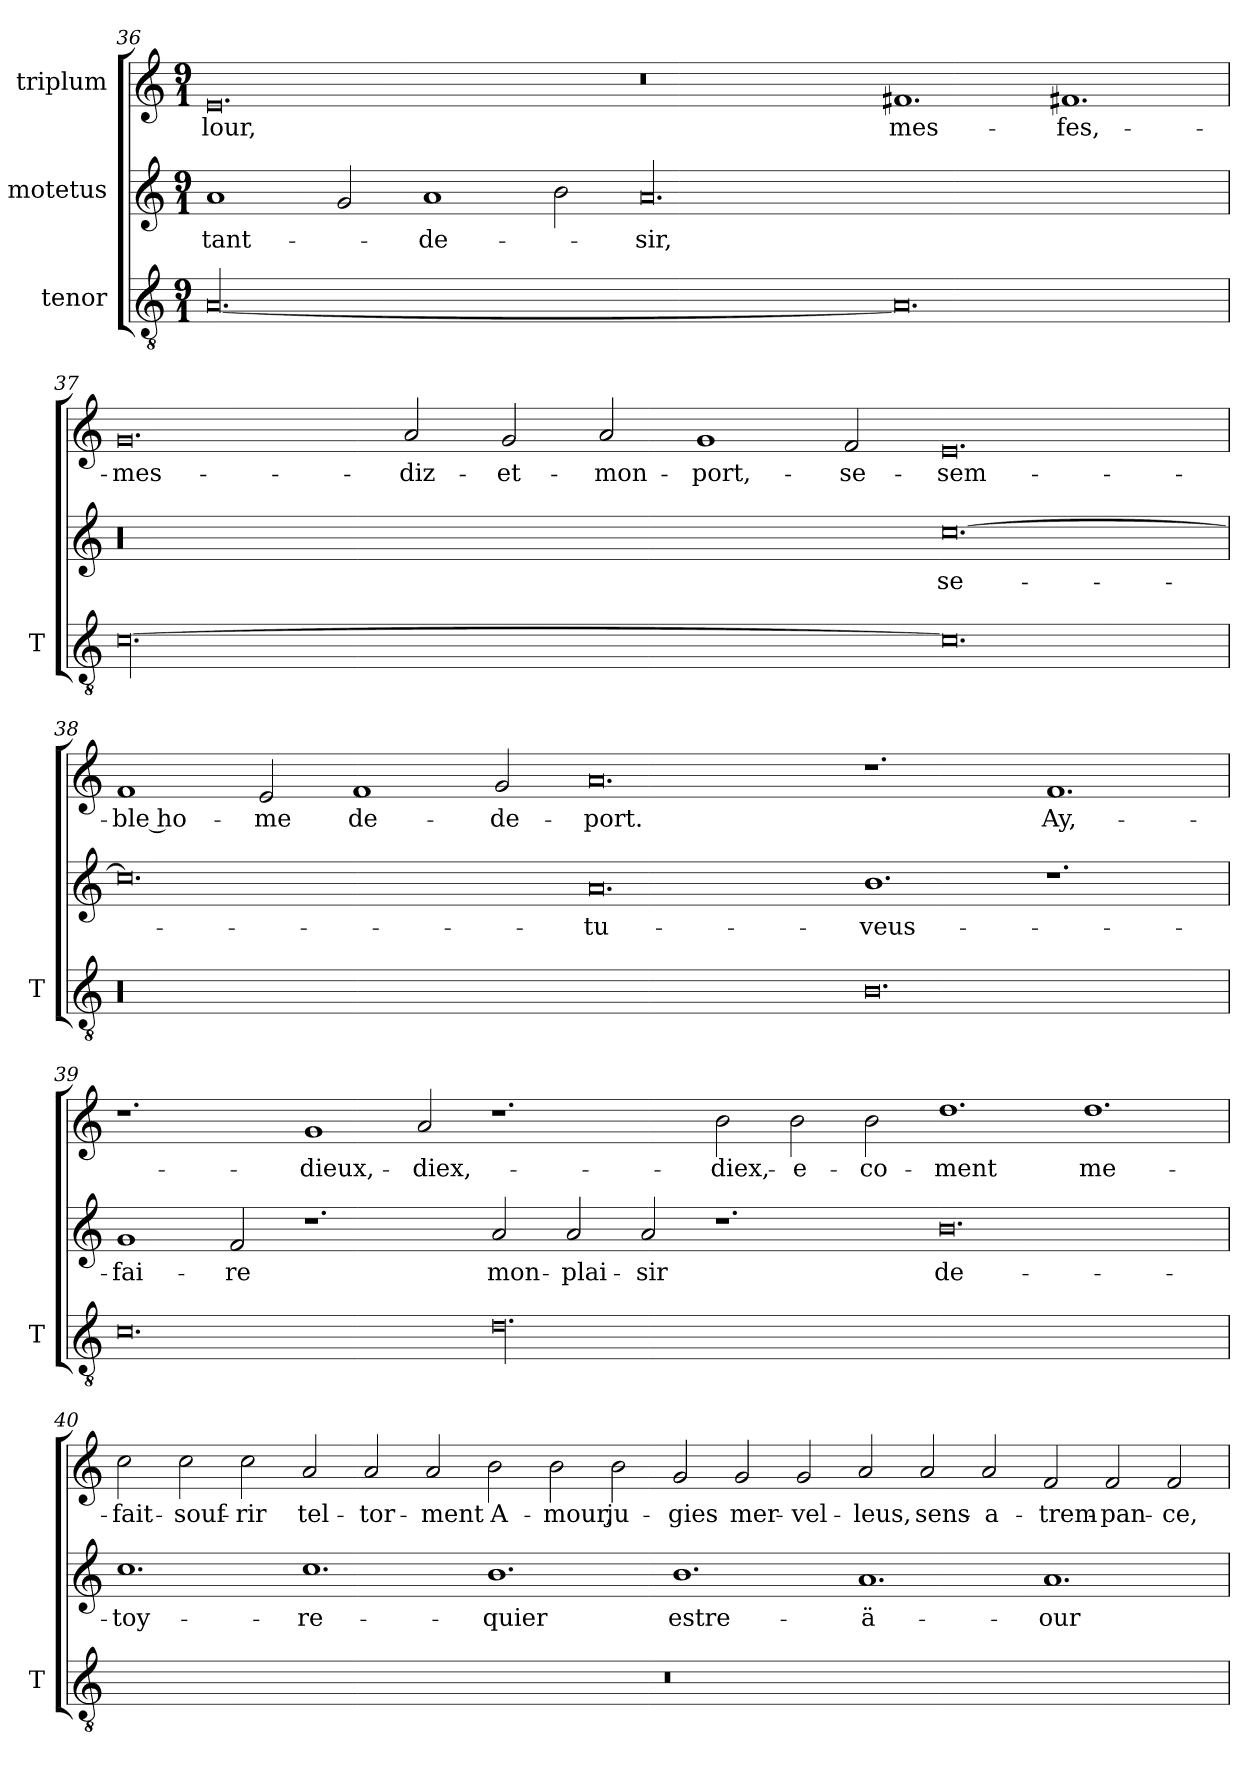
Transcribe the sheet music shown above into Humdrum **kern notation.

**kern	**kern	**text	**kern	**text
*part3	*part2	*part2	*part1	*part1
*staff3	*staff2	*staff2	*staff1	*staff1
*I"tenor	*I"motetus	*	*I"triplum	*
*I'T	*	*	*	*
!!LO:LB:g=z
*clefGv2	*clefG2	*	*clefG2	*
*k[]	*k[]	*	*k[]	*
*C:	*C:	*	*C:	*
*M9/1	*M9/1	*	*M9/1	*
=36	=36	=36	=36	=36
[00.A/	1a/	tant-	0.e/	-lour,
.	2g/	.	.	.
.	1a/	de-	.	.
.	2b\	.	.	.
.	00.a/	-sir,	0.r	.
0.A/]	.	.	1.f#X/	mes-
.	.	.	1.f#X/	fes,-
=37	=37	=37	=37	=37
[00.c\	00.r	.	0.g/	mes-
.	.	.	2a/	diz-
.	.	.	2g/	et-
.	.	.	2a/	mon-
.	.	.	1g/	port,-
.	.	.	2f/	se-
0.c\]	[0.cc\	se-	0.e/	sem-
!!LO:LB:g=z
=38	=38	=38	=38	=38
00.r	0.cc\]	.	1f/	-ble ho-
.	.	.	2e/	-me
.	.	.	1f/	de-
.	.	.	2g/	de-
.	0.a/	tu-	0.a/	-port.
0.B\	1.b\	veus-	1.r	.
.	1.r	.	1.f/	Ay,-
=39	=39	=39	=39	=39
0.c\	1g/	fai-	1.r	.
.	2f/	-re	.	.
.	1.r	.	1g/	dieux,-
.	.	.	2a/	diex,-
00.d\	2a/	mon-	1.r	.
.	2a/	plai-	.	.
.	2a/	-sir	.	.
.	1.r	.	2b\	diex,-
.	.	.	2b\	e-
.	.	.	2b\	co-
.	0.b\	de-	1.dd\	-ment
.	.	.	1.dd\	me-
!!LO:LB:g=z
=40	=40	=40	=40	=40
1%9r	1.cc\	toy-	2cc\	fait-
.	.	.	2cc\	souf-
.	.	.	2cc\	-rir
.	1.cc\	re-	2a/	tel-
.	.	.	2a/	tor-
.	.	.	2a/	-ment
.	1.b\	-quier	2b\	A-
.	.	.	2b\	-mour,
.	.	.	2b\	ju-
.	1.b\	estre-	2g/	-gies
.	.	.	2g/	mer-
.	.	.	2g/	-vel-
.	1.a/	ä-	2a/	-leus,
.	.	.	2a/	sens-
.	.	.	2a/	a-
.	1.a/	-our-	2f/	-trem-
.	.	.	2f/	-pan-
.	.	.	2f/	-ce,
=	=	=	=	=
*-	*-	*-	*-	*-
